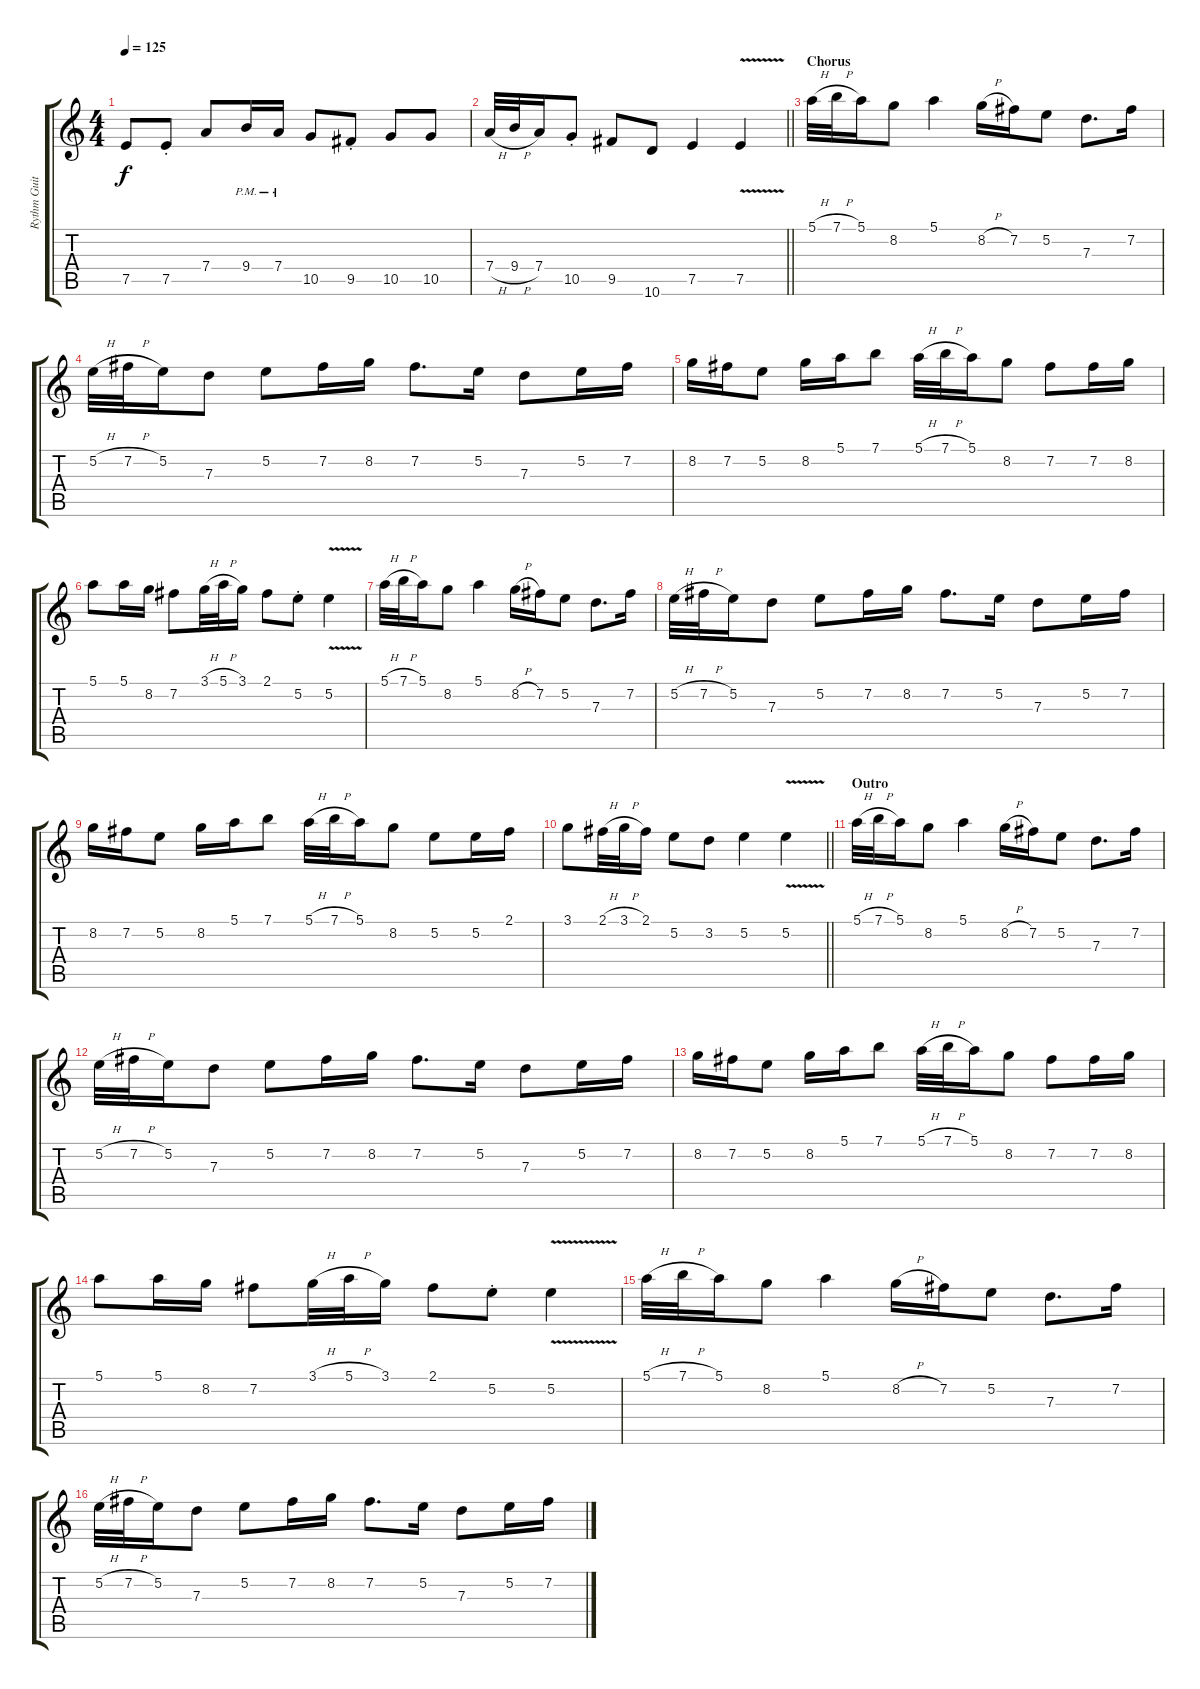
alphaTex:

\track ("Rythm Guitar II" "Rythm Guit") {instrument overdrivenguitar}
\staff {score tabs}
\tuning (E4 B3 G3 D3 A2 E2) {hide}
\ts (4 4)
\tempo 125
\clef g2
\ks c
7.5.8{dy f} 7.5{st}.8 7.4.8 9.4{pm}.16 7.4{pm}.16 10.5.8 9.5{st}.8 10.5.8 10.5.8 |
\barLineRight lightlight
7.4{h}.32 9.4{h}.32 7.4.16 10.5{st}.8 9.5.8 10.6.8 7.5.4 7.5{v}.4 |
\section ("" "Chorus")
5.1{h}.32{volume 14 balance 11 instrument overdrivenguitar} 7.1{h}.32 5.1.16 8.2.8 5.1.4 8.2{h}.16 7.2.16 5.2.8 7.3.8{d} 7.2.16 |
5.2{h}.32 7.2{h}.32 5.2.16 7.3.8 5.2.8 7.2.16 8.2.16 7.2.8{d} 5.2.16 7.3.8 5.2.16 7.2.16 |
8.2.16 7.2.16 5.2.8 8.2.16 5.1.16 7.1.8 5.1{h}.32 7.1{h}.32 5.1.16 8.2.8 7.2.8 7.2.16 8.2.16 |
5.1.8 5.1.16 8.2.16 7.2.8 3.1{h}.32 5.1{h}.32 3.1.16 2.1.8 5.2{st}.8 5.2{v}.4 |
5.1{h}.32 7.1{h}.32 5.1.16 8.2.8 5.1.4 8.2{h}.16 7.2.16 5.2.8 7.3.8{d} 7.2.16 |
5.2{h}.32 7.2{h}.32 5.2.16 7.3.8 5.2.8 7.2.16 8.2.16 7.2.8{d} 5.2.16 7.3.8 5.2.16 7.2.16 |
8.2.16 7.2.16 5.2.8 8.2.16 5.1.16 7.1.8 5.1{h}.32 7.1{h}.32 5.1.16 8.2.8 5.2.8 5.2.16 2.1.16 |
\barLineRight lightlight
3.1.8 2.1{h}.32 3.1{h}.32 2.1.16 5.2.8 3.2.8 5.2.4 5.2{v}.4 |
\section ("" "Outro")
5.1{h}.32{volume 14 balance 11 instrument overdrivenguitar} 7.1{h}.32 5.1.16 8.2.8 5.1.4 8.2{h}.16 7.2.16 5.2.8 7.3.8{d} 7.2.16 |
5.2{h}.32 7.2{h}.32 5.2.16 7.3.8 5.2.8 7.2.16 8.2.16 7.2.8{d} 5.2.16 7.3.8 5.2.16 7.2.16 |
8.2.16 7.2.16 5.2.8 8.2.16 5.1.16 7.1.8 5.1{h}.32 7.1{h}.32 5.1.16 8.2.8 7.2.8 7.2.16 8.2.16 |
5.1.8 5.1.16 8.2.16 7.2.8 3.1{h}.32 5.1{h}.32 3.1.16 2.1.8 5.2{st}.8 5.2{v}.4 |
5.1{h}.32 7.1{h}.32 5.1.16 8.2.8 5.1.4 8.2{h}.16 7.2.16 5.2.8 7.3.8{d} 7.2.16 |
5.2{h}.32 7.2{h}.32 5.2.16 7.3.8 5.2.8 7.2.16 8.2.16 7.2.8{d} 5.2.16 7.3.8 5.2.16 7.2.16
